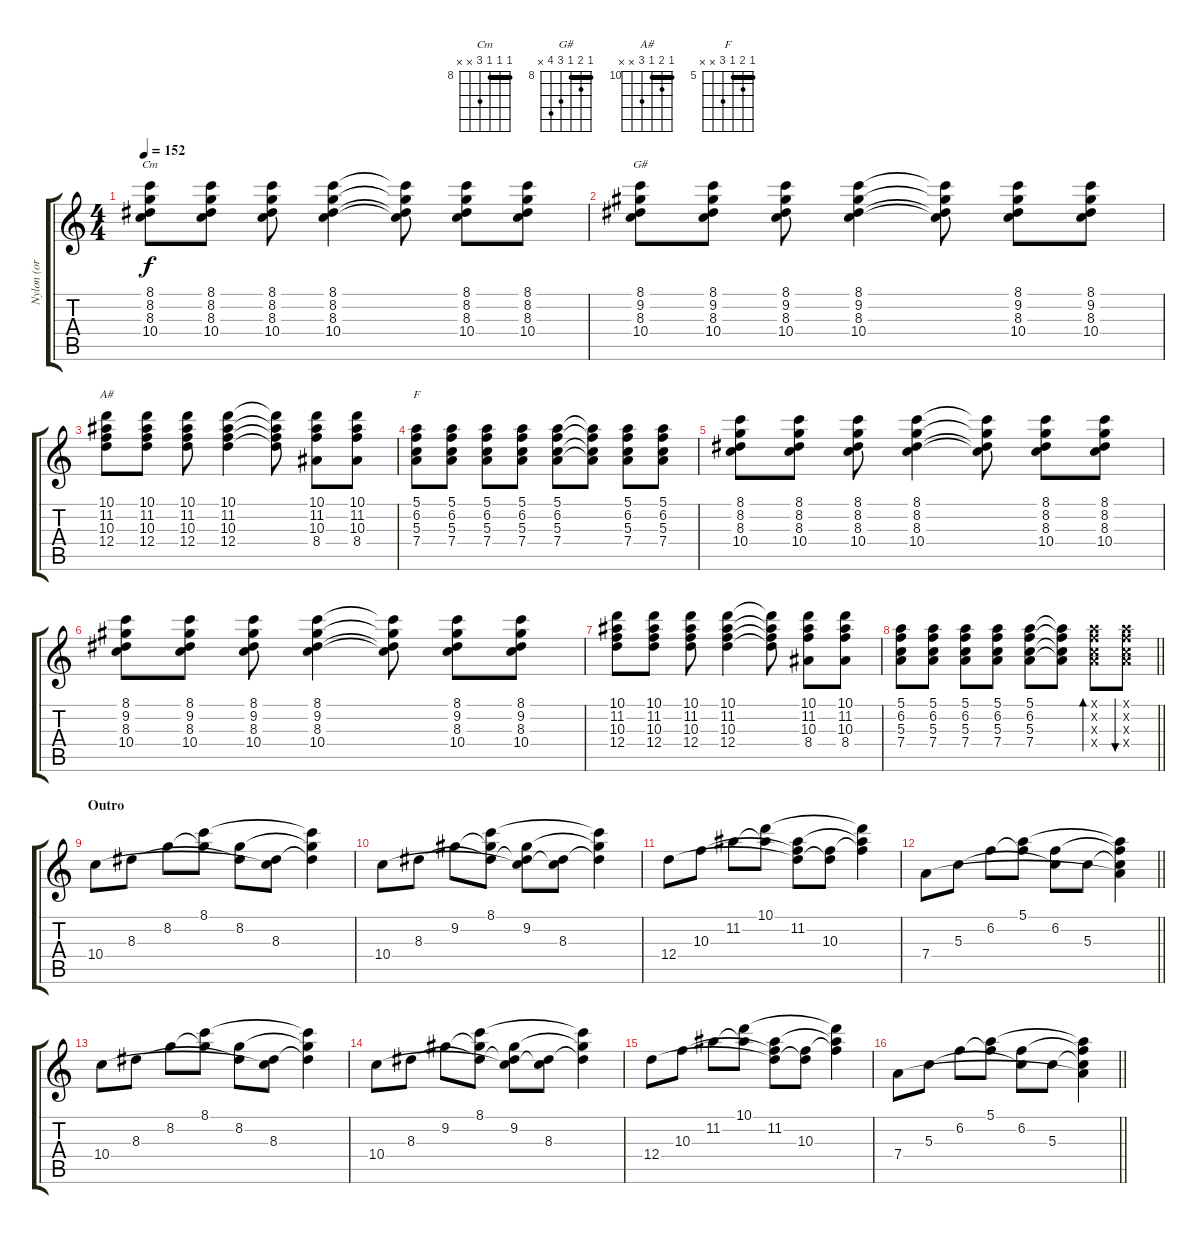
\track ("Nylon (or clean)" "Nylon (or ") {instrument acousticguitarsteel}
\staff {score tabs}
\tuning (E4 B3 G3 D3 A2 E2) {hide}
\chord ("Cm" 8 8 8 10 x x) {firstfret 8 barre 8}
\chord ("G#" 8 9 8 10 11 x) {firstfret 8 barre 8}
\chord ("A#" 10 11 10 12 x x) {firstfret 10 barre 10}
\chord ("F" 5 6 5 7 x x) {firstfret 5 barre 5}
\ts (4 4)
\tempo 152
\clef g2
\ks c
(8.1 8.2 8.3 10.4).8{ch "Cm" dy f} (8.1 8.2 8.3 10.4).8 (8.1 8.2 8.3 10.4).8 (8.1 8.2 8.3 10.4).4 (8.1{t} 8.2{t} 8.3{t} 10.4{t}).8 (8.1 8.2 8.3 10.4).8 (8.1 8.2 8.3 10.4).8 |
(8.1 9.2 8.3 10.4).8{ch "G#"} (8.1 9.2 8.3 10.4).8 (8.1 9.2 8.3 10.4).8 (8.1 9.2 8.3 10.4).4 (8.1{t} 9.2{t} 8.3{t} 10.4{t}).8 (8.1 9.2 8.3 10.4).8 (8.1 9.2 8.3 10.4).8 |
(10.1 11.2 10.3 12.4).8{ch "A#"} (10.1 11.2 10.3 12.4).8 (10.1 11.2 10.3 12.4).8 (10.1 11.2 10.3 12.4).4 (10.1{t} 11.2{t} 10.3{t} 12.4{t}).8 (10.1 11.2 10.3 8.4).8 (10.1 11.2 10.3 8.4).8 |
(5.1 6.2 5.3 7.4).8{ch "F"} (5.1 6.2 5.3 7.4).8 (5.1 6.2 5.3 7.4).8 (5.1 6.2 5.3 7.4).8 (5.1 6.2 5.3 7.4).8 (5.1{t} 6.2{t} 5.3{t} 7.4{t}).8 (5.1 6.2 5.3 7.4).8 (5.1 6.2 5.3 7.4).8 |
(8.1 8.2 8.3 10.4).8 (8.1 8.2 8.3 10.4).8 (8.1 8.2 8.3 10.4).8 (8.1 8.2 8.3 10.4).4 (8.1{t} 8.2{t} 8.3{t} 10.4{t}).8 (8.1 8.2 8.3 10.4).8 (8.1 8.2 8.3 10.4).8 |
(8.1 9.2 8.3 10.4).8 (8.1 9.2 8.3 10.4).8 (8.1 9.2 8.3 10.4).8 (8.1 9.2 8.3 10.4).4 (8.1{t} 9.2{t} 8.3{t} 10.4{t}).8 (8.1 9.2 8.3 10.4).8 (8.1 9.2 8.3 10.4).8 |
(10.1 11.2 10.3 12.4).8 (10.1 11.2 10.3 12.4).8 (10.1 11.2 10.3 12.4).8 (10.1 11.2 10.3 12.4).4 (10.1{t} 11.2{t} 10.3{t} 12.4{t}).8 (10.1 11.2 10.3 8.4).8 (10.1 11.2 10.3 8.4).8 |
\barLineRight lightlight
(5.1 6.2 5.3 7.4).8 (5.1 6.2 5.3 7.4).8 (5.1 6.2 5.3 7.4).8 (5.1 6.2 5.3 7.4).8 (5.1 6.2 5.3 7.4).8 (5.1{t} 6.2{t} 5.3{t} 7.4{t}).8 (5.1{x} 6.2{x} 5.3{x} 7.4{x}).8{bd 60} (5.1{x} 6.2{x} 5.3{x} 7.4{x}).8{bu 60} |
\section ("" "Outro")
10.4.8 8.3.8 8.2.8 (8.1 8.2{t}).8 (8.2 8.3{t}).8 (8.3 10.4{t}).8 (8.1{t} 8.2{t} 8.3{t}).4 |
10.4.8 8.3.8 9.2.8 (8.1 9.2{t} 8.3{t}).8 (9.2 8.3{t} 10.4{t}).8 (8.3 10.4{t}).8 (8.1{t} 9.2{t} 8.3{t}).4 |
12.4.8 10.3.8 11.2.8 (10.1 11.2{t}).8 (11.2 10.3{t} 12.4{t}).8 (10.3 12.4{t}).8 (10.1{t} 11.2{t} 10.3{t}).4 |
\barLineRight lightlight
7.4.8 5.3.8 6.2.8 (5.1 6.2{t}).8 (6.2 5.3{t}).8 5.3.8 (5.1{t} 6.2{t} 5.3{t} 7.4{t}).4 |
10.4.8{volume 10} 8.3.8 8.2.8 (8.1 8.2{t}).8 (8.2 8.3{t}).8 (8.3 10.4{t}).8 (8.1{t} 8.2{t} 8.3{t}).4 |
10.4.8 8.3.8 9.2.8 (8.1 9.2{t} 8.3{t}).8 (9.2 8.3{t} 10.4{t}).8 (8.3 10.4{t}).8 (8.1{t} 9.2{t} 8.3{t}).4 |
12.4.8 10.3.8 11.2.8 (10.1 11.2{t}).8 (11.2 10.3{t} 12.4{t}).8 (10.3 12.4{t}).8 (10.1{t} 11.2{t} 10.3{t}).4 |
\barLineRight lightlight
7.4.8 5.3.8 6.2.8 (5.1 6.2{t}).8 (6.2 5.3{t}).8 5.3.8 (5.1{t} 6.2{t} 5.3{t} 7.4{t}).4
